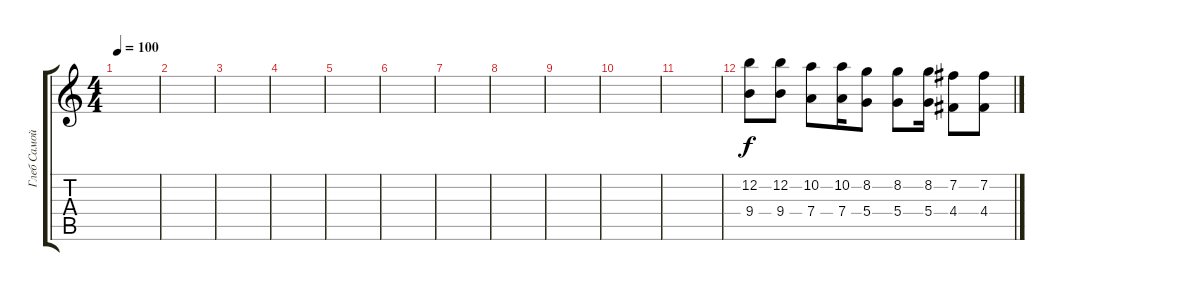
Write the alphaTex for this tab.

\track ("Глеб Самойлов" "Глеб Самой") {instrument distortionguitar}
\staff {score tabs}
\tuning (E4 B3 G3 D3 A2 E2) {hide}
\ts (4 4)
\tempo 100
\clef g2
\ks c
|
|
|
|
|
|
|
|
|
|
|
(12.2 9.4).8 (12.2 9.4).8 (10.2 7.4).8 (10.2 7.4).16 (8.2 5.4).8 (8.2 5.4).8 (8.2 5.4).16 (7.2 4.4).8 (7.2 4.4).8
